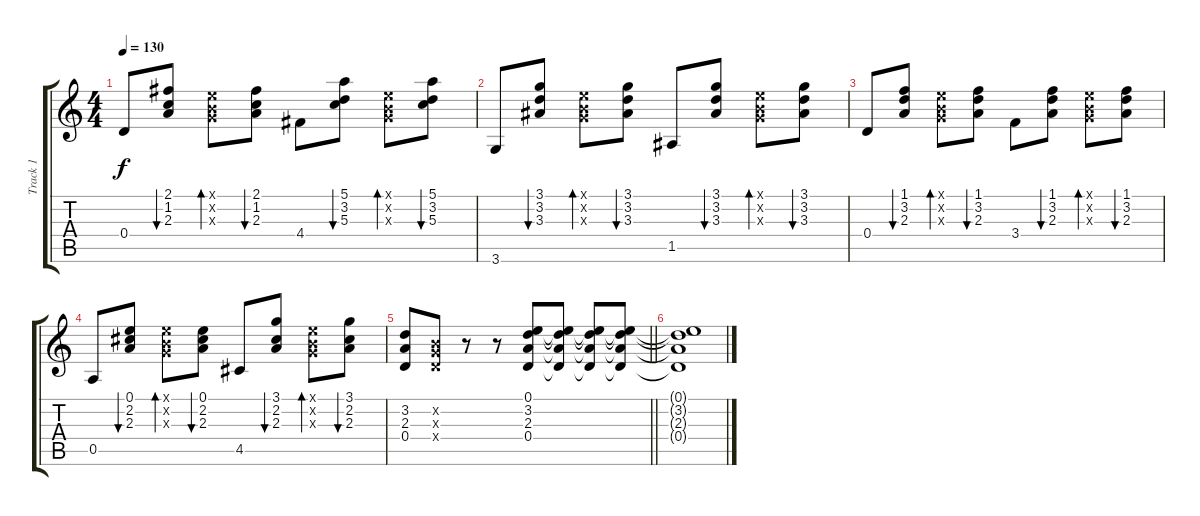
\track ("Track 1" "Track 1") {instrument acousticguitarsteel}
\staff {score tabs}
\tuning (E4 B3 G3 D3 A2 E2) {hide}
\ts (4 4)
\tempo 130
\clef g2
\ks c
0.4.8{dy f} (2.1 1.2 2.3).8{bu 60} (0.1{x} 0.2{x} 0.3{x}).8{bd 60} (2.1 1.2 2.3).8{bu 60} 4.4.8 (5.1 3.2 5.3).8{bu 60} (0.1{x} 0.2{x} 0.3{x}).8{bd 60} (5.1 3.2 5.3).8{bu 60} |
3.6.8 (3.1 3.2 3.3).8{bu 60} (0.1{x} 0.2{x} 0.3{x}).8{bd 60} (3.1 3.2 3.3).8{bu 60} 1.5.8 (3.1 3.2 3.3).8{bu 60} (0.1{x} 0.2{x} 0.3{x}).8{bd 60} (3.1 3.2 3.3).8{bu 60} |
0.4.8 (1.1 3.2 2.3).8{bu 60} (0.1{x} 0.2{x} 0.3{x}).8{bd 60} (1.1 3.2 2.3).8{bu 60} 3.4.8 (1.1 3.2 2.3).8{bu 60} (0.1{x} 0.2{x} 0.3{x}).8{bd 60} (1.1 3.2 2.3).8{bu 60} |
0.5.8 (0.1 2.2 2.3).8{bu 60} (0.1{x} 0.2{x} 0.3{x}).8{bd 60} (0.1 2.2 2.3).8{bu 60} 4.5.8 (3.1 2.2 2.3).8{bu 60} (0.1{x} 0.2{x} 0.3{x}).8{bd 60} (3.1 2.2 2.3).8{bu 60} |
\barLineRight lightlight
(3.2 2.3 0.4).8 (0.2{x} 0.3{x} 0.4{x}).8 r.8 r.8 (0.1 3.2 2.3 0.4).8 (0.1{t} 3.2{t} 2.3{t} 0.4{t}).8 (0.1{t} 3.2{t} 2.3{t} 0.4{t}).8 (0.1{t} 3.2{t} 2.3{t} 0.4{t}).8 |
(0.1{t} 3.2{t} 2.3{t} 0.4{t}).1
